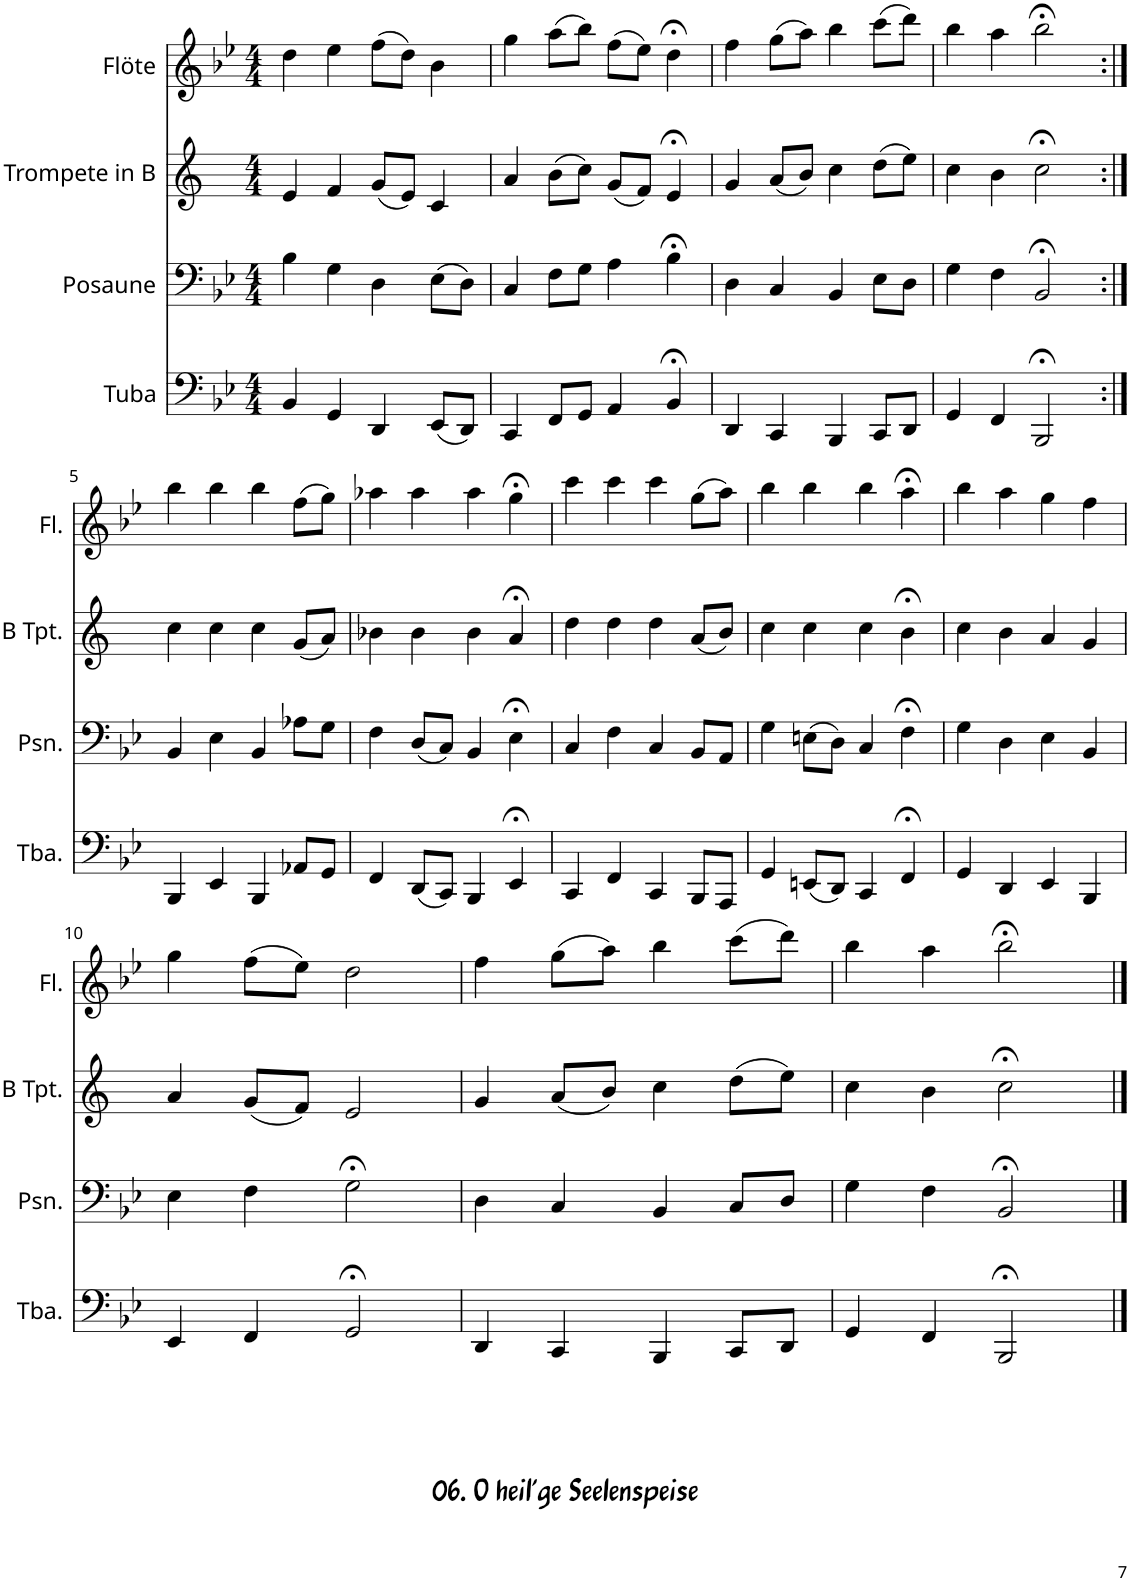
**kern	**kern	**kern	**kern
*part4	*part3	*part2	*part1
*staff4	*staff3	*staff2	*staff1
*I"Tuba	*I"Posaune	*I"Trompete in B	*I"Flöte
*I'Tba.	*I'Psn.	*	*I'Fl.
!!LO:PB:g=z
*clefF4	*clefF4	*clefG2	*clefG2
*	*	*Trd1c2	*
*k[b-e-]	*k[b-e-]	*k[]	*k[b-e-]
*M4/4	*M4/4	*M4/4	*M4/4
=1	=1	=1	=1
4BB-/	4B-\	4e/	4dd\
4GG/	4G\	4f/	4ee-\
4DD/	4D\	(8g/L	(8ff\L
.	.	8e/J)	8dd\J)
(8EE-/L	(8E-\L	4c/	4b-\
8DD/J)	8D\J)	.	.
=2	=2	=2	=2
4CC/	4C/	4a/	4gg\
8FF/L	8F\L	(8b\L	(8aa\L
8GG/J	8G\J	8cc\J)	8bb-\J)
4AA/	4A\	(8g/L	(8ff\L
.	.	8f/J)	8ee-\J)
4BB-;</	4B-;<\	4e;</	4dd;<\
=3	=3	=3	=3
4DD/	4D\	4g/	4ff\
4CC/	4C/	(8a/L	(8gg\L
.	.	8b/J)	8aa\J)
4BBB-/	4BB-/	4cc\	4bb-\
8CC/L	8E-\L	(8dd\L	(8ccc\L
8DD/J	8D\J	8ee\J)	8ddd\J)
=4	=4	=4	=4
4GG/	4G\	4cc\	4bb-\
4FF/	4F\	4b\	4aa\
2BBB-;</	2BB-;</	2cc;<\	2bb-;<\
!!LO:LB:g=z
=5:|!	=5:|!	=5:|!	=5:|!
4BBB-/	4BB-/	4cc\	4bb-\
4EE-/	4E-\	4cc\	4bb-\
4BBB-/	4BB-/	4cc\	4bb-\
8AA-X/L	8A-X\L	(8g/L	(8ff\L
8GG/J	8G\J	8a/J)	8gg\J)
=6	=6	=6	=6
4FF/	4F\	4b-X\	4aa-X\
(8DD/L	(8D/L	4b-\	4aa-\
8CC/J)	8C/J)	.	.
4BBB-/	4BB-/	4b-\	4aa-\
4EE-;</	4E-;<\	4a;</	4gg;<\
=7	=7	=7	=7
4CC/	4C/	4dd\	4ccc\
4FF/	4F\	4dd\	4ccc\
4CC/	4C/	4dd\	4ccc\
8BBB-/L	8BB-/L	(8a/L	(8gg\L
8AAA/J	8AA/J	8b/J)	8aa\J)
=8	=8	=8	=8
4GG/	4G\	4cc\	4bb-\
(8EEn/L	(8En\L	4cc\	4bb-\
8DD/J)	8D\J)	.	.
4CC/	4C/	4cc\	4bb-\
4FF;</	4F;<\	4b;<\	4aa;<\
=9	=9	=9	=9
4GG/	4G\	4cc\	4bb-\
4DD/	4D\	4b\	4aa\
4EE-/	4E-\	4a/	4gg\
4BBB-/	4BB-/	4g/	4ff\
!!LO:LB:g=z
=10	=10	=10	=10
4EE-/	4E-\	4a/	4gg\
4FF/	4F\	(8g/L	(8ff\L
.	.	8f/J)	8ee-\J)
2GG;</	2G;<\	2e/	2dd\
=11	=11	=11	=11
4DD/	4D\	4g/	4ff\
4CC/	4C/	(8a/L	(8gg\L
.	.	8b/J)	8aa\J)
4BBB-/	4BB-/	4cc\	4bb-\
8CC/L	8C/L	(8dd\L	(8ccc\L
8DD/J	8D/J	8ee\J)	8ddd\J)
=12	=12	=12	=12
4GG/	4G\	4cc\	4bb-\
4FF/	4F\	4b\	4aa\
2BBB-;</	2BB-;</	2cc;<\	2bb-;<\
==	==	==	==
*-	*-	*-	*-
